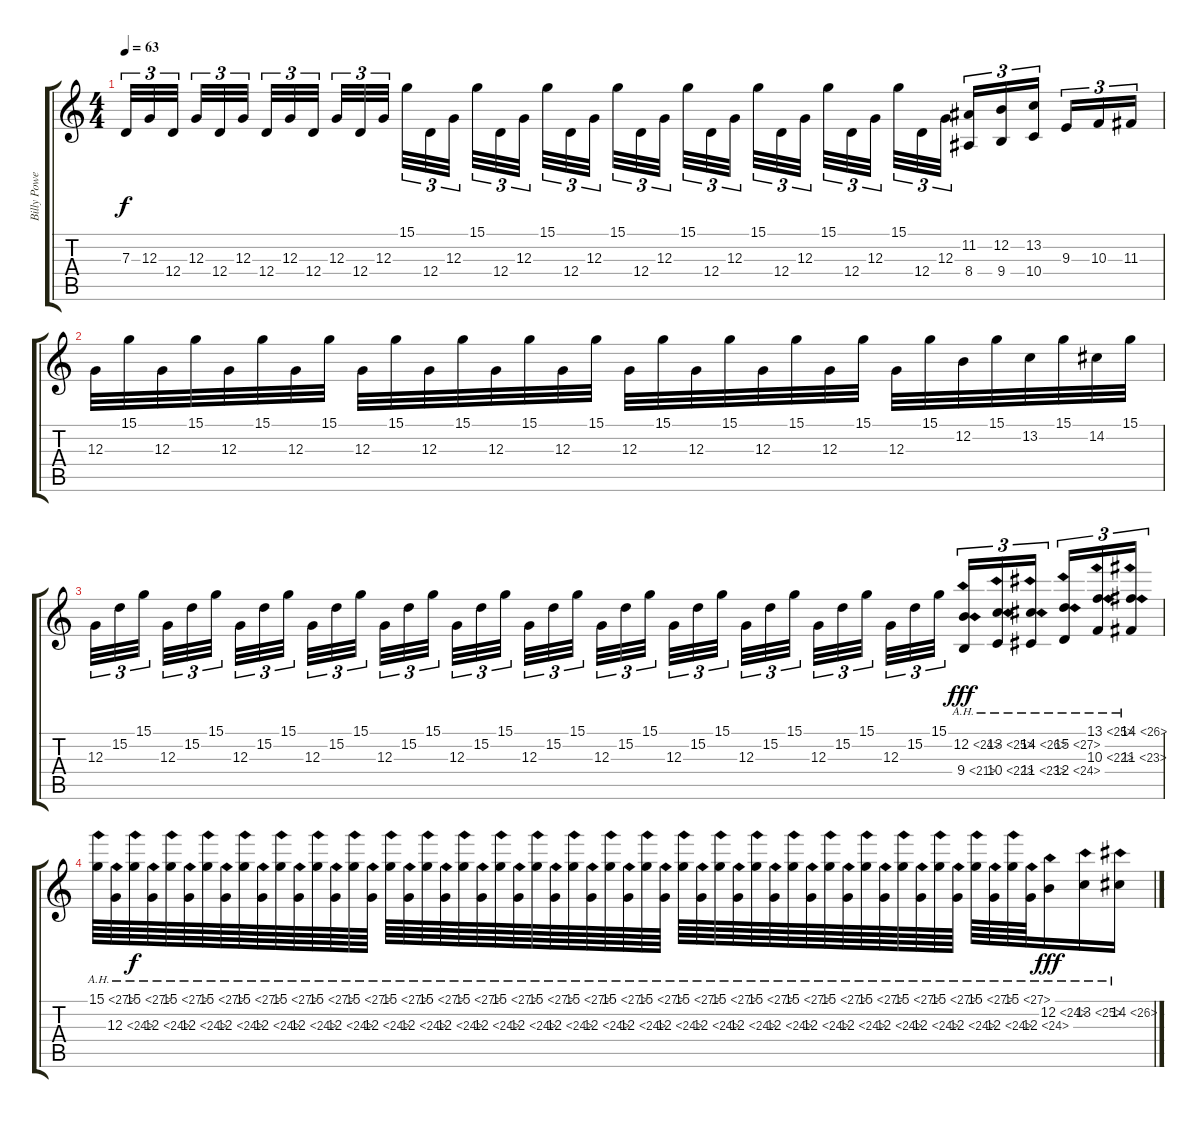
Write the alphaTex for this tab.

\track ("Billy Powell (keyboard right hand)" "Billy Powe") {instrument acousticgrandpiano}
\staff {score tabs}
\tuning (E4 B3 G3 D3 A2 E2) {hide}
\ts (4 4)
\tempo 63
\clef g2
\ks c
7.3.32{tu (3 2) dy f volume 15} 12.3.32{tu (3 2)} 12.4.32{tu (3 2) beam splitsecondary} 12.3.32{tu (3 2)} 12.4.32{tu (3 2)} 12.3.32{tu (3 2) beam splitsecondary} 12.4.32{tu (3 2)} 12.3.32{tu (3 2)} 12.4.32{tu (3 2) beam splitsecondary} 12.3.32{tu (3 2)} 12.4.32{tu (3 2)} 12.3.32{tu (3 2)} 15.1.32{tu (3 2)} 12.4.32{tu (3 2)} 12.3.32{tu (3 2) beam splitsecondary} 15.1.32{tu (3 2)} 12.4.32{tu (3 2)} 12.3.32{tu (3 2) beam splitsecondary} 15.1.32{tu (3 2)} 12.4.32{tu (3 2)} 12.3.32{tu (3 2) beam splitsecondary} 15.1.32{tu (3 2)} 12.4.32{tu (3 2)} 12.3.32{tu (3 2)} 15.1.32{tu (3 2)} 12.4.32{tu (3 2)} 12.3.32{tu (3 2) beam splitsecondary} 15.1.32{tu (3 2)} 12.4.32{tu (3 2)} 12.3.32{tu (3 2) beam splitsecondary} 15.1.32{tu (3 2)} 12.4.32{tu (3 2)} 12.3.32{tu (3 2) beam splitsecondary} 15.1.32{tu (3 2)} 12.4.32{tu (3 2)} 12.3.32{tu (3 2)} (11.2 8.4).16{tu (3 2)} (12.2 9.4).16{tu (3 2)} (13.2 10.4).16{tu (3 2) beam splitsecondary} 9.3.16{tu (3 2)} 10.3.16{tu (3 2)} 11.3.16{tu (3 2)} |
12.3.32{volume 15} 15.1.32 12.3.32 15.1.32 12.3.32 15.1.32 12.3.32 15.1.32 12.3.32 15.1.32 12.3.32 15.1.32 12.3.32 15.1.32 12.3.32 15.1.32 12.3.32 15.1.32 12.3.32 15.1.32 12.3.32 15.1.32 12.3.32 15.1.32 12.3.32 15.1.32 12.2.32 15.1.32 13.2.32 15.1.32 14.2.32 15.1.32 |
12.3.32{tu (3 2) volume 15} 15.2.32{tu (3 2)} 15.1.32{tu (3 2) beam splitsecondary} 12.3.32{tu (3 2)} 15.2.32{tu (3 2)} 15.1.32{tu (3 2) beam splitsecondary} 12.3.32{tu (3 2)} 15.2.32{tu (3 2)} 15.1.32{tu (3 2) beam splitsecondary} 12.3.32{tu (3 2)} 15.2.32{tu (3 2)} 15.1.32{tu (3 2)} 12.3.32{tu (3 2)} 15.2.32{tu (3 2)} 15.1.32{tu (3 2) beam splitsecondary} 12.3.32{tu (3 2)} 15.2.32{tu (3 2)} 15.1.32{tu (3 2) beam splitsecondary} 12.3.32{tu (3 2)} 15.2.32{tu (3 2)} 15.1.32{tu (3 2) beam splitsecondary} 12.3.32{tu (3 2)} 15.2.32{tu (3 2)} 15.1.32{tu (3 2)} 12.3.32{tu (3 2)} 15.2.32{tu (3 2)} 15.1.32{tu (3 2) beam splitsecondary} 12.3.32{tu (3 2)} 15.2.32{tu (3 2)} 15.1.32{tu (3 2) beam splitsecondary} 12.3.32{tu (3 2)} 15.2.32{tu (3 2)} 15.1.32{tu (3 2) beam splitsecondary} 12.3.32{tu (3 2)} 15.2.32{tu (3 2)} 15.1.32{tu (3 2)} (12.2{ah 12} 9.4{ah 12}).16{tu (3 2) dy fff} (13.2{ah 12} 10.4{ah 12}).16{tu (3 2)} (14.2{ah 12} 11.4{ah 12}).16{tu (3 2) beam splitsecondary} (15.2{ah 12} 12.4{ah 12}).16{tu (3 2)} (13.1{ah 12} 10.3{ah 12}).16{tu (3 2)} (14.1{ah 12} 11.3{ah 12}).16{tu (3 2)} |
15.1{ah 12}.64{volume 15} 12.3{ah 12}.64 15.1{ah 12}.64{dy f} 12.3{ah 12}.64 15.1{ah 12}.64 12.3{ah 12}.64 15.1{ah 12}.64 12.3{ah 12}.64 15.1{ah 12}.64 12.3{ah 12}.64 15.1{ah 12}.64 12.3{ah 12}.64 15.1{ah 12}.64 12.3{ah 12}.64 15.1{ah 12}.64 12.3{ah 12}.64 15.1{ah 12}.64 12.3{ah 12}.64 15.1{ah 12}.64 12.3{ah 12}.64 15.1{ah 12}.64 12.3{ah 12}.64 15.1{ah 12}.64 12.3{ah 12}.64 15.1{ah 12}.64 12.3{ah 12}.64 15.1{ah 12}.64 12.3{ah 12}.64 15.1{ah 12}.64 12.3{ah 12}.64 15.1{ah 12}.64 12.3{ah 12}.64 15.1{ah 12}.64 12.3{ah 12}.64 15.1{ah 12}.64 12.3{ah 12}.64 15.1{ah 12}.64 12.3{ah 12}.64 15.1{ah 12}.64 12.3{ah 12}.64 15.1{ah 12}.64 12.3{ah 12}.64 15.1{ah 12}.64 12.3{ah 12}.64 15.1{ah 12}.64 12.3{ah 12}.64 15.1{ah 12}.64 12.3{ah 12}.64 15.1{ah 12}.64 12.3{ah 12}.64 15.1{ah 12}.64 12.3{ah 12}.64 12.2{ah 12}.16{dy fff} 13.2{ah 12}.16 14.2{ah 12}.16
